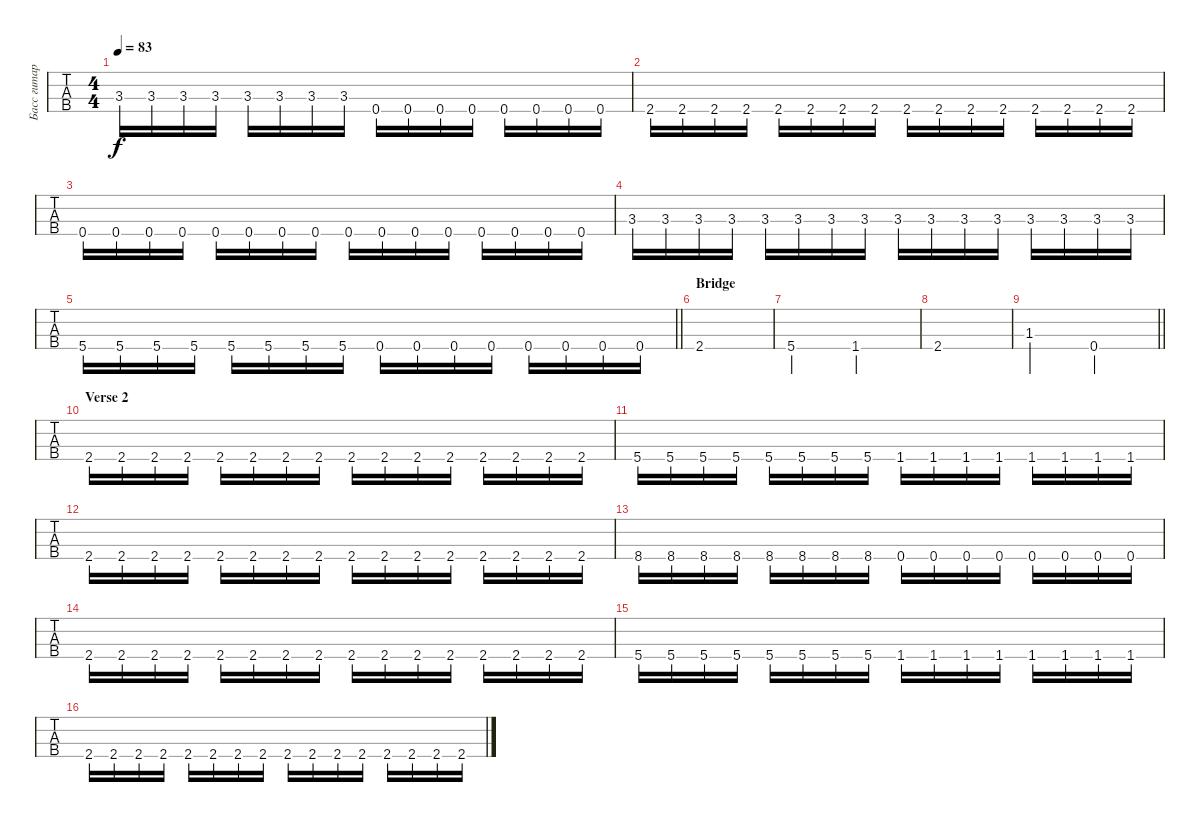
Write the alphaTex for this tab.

\track ("Басс гитара" "Басс гитар") {instrument electricbassfinger}
\staff {tabs}
\tuning (G2 D2 A1 D1) {hide}
\ts (4 4)
\tempo 83
\clef f4
\ks c
3.3.16{dy f} 3.3.16 3.3.16 3.3.16 3.3.16 3.3.16 3.3.16 3.3.16 0.4.16 0.4.16 0.4.16 0.4.16 0.4.16 0.4.16 0.4.16 0.4.16 |
2.4.16 2.4.16 2.4.16 2.4.16 2.4.16 2.4.16 2.4.16 2.4.16 2.4.16 2.4.16 2.4.16 2.4.16 2.4.16 2.4.16 2.4.16 2.4.16 |
0.4.16 0.4.16 0.4.16 0.4.16 0.4.16 0.4.16 0.4.16 0.4.16 0.4.16 0.4.16 0.4.16 0.4.16 0.4.16 0.4.16 0.4.16 0.4.16 |
3.3.16 3.3.16 3.3.16 3.3.16 3.3.16 3.3.16 3.3.16 3.3.16 3.3.16 3.3.16 3.3.16 3.3.16 3.3.16 3.3.16 3.3.16 3.3.16 |
\barLineRight lightlight
5.4.16 5.4.16 5.4.16 5.4.16 5.4.16 5.4.16 5.4.16 5.4.16 0.4.16 0.4.16 0.4.16 0.4.16 0.4.16 0.4.16 0.4.16 0.4.16 |
\section ("" "Bridge")
2.4.1 |
5.4.2 1.4.2 |
2.4.1 |
\barLineRight lightlight
1.3.2 0.4.2 |
\section ("" "Verse 2")
2.4.16 2.4.16 2.4.16 2.4.16 2.4.16 2.4.16 2.4.16 2.4.16 2.4.16 2.4.16 2.4.16 2.4.16 2.4.16 2.4.16 2.4.16 2.4.16 |
5.4.16 5.4.16 5.4.16 5.4.16 5.4.16 5.4.16 5.4.16 5.4.16 1.4.16 1.4.16 1.4.16 1.4.16 1.4.16 1.4.16 1.4.16 1.4.16 |
2.4.16 2.4.16 2.4.16 2.4.16 2.4.16 2.4.16 2.4.16 2.4.16 2.4.16 2.4.16 2.4.16 2.4.16 2.4.16 2.4.16 2.4.16 2.4.16 |
8.4.16 8.4.16 8.4.16 8.4.16 8.4.16 8.4.16 8.4.16 8.4.16 0.4.16 0.4.16 0.4.16 0.4.16 0.4.16 0.4.16 0.4.16 0.4.16 |
2.4.16 2.4.16 2.4.16 2.4.16 2.4.16 2.4.16 2.4.16 2.4.16 2.4.16 2.4.16 2.4.16 2.4.16 2.4.16 2.4.16 2.4.16 2.4.16 |
5.4.16 5.4.16 5.4.16 5.4.16 5.4.16 5.4.16 5.4.16 5.4.16 1.4.16 1.4.16 1.4.16 1.4.16 1.4.16 1.4.16 1.4.16 1.4.16 |
2.4.16 2.4.16 2.4.16 2.4.16 2.4.16 2.4.16 2.4.16 2.4.16 2.4.16 2.4.16 2.4.16 2.4.16 2.4.16 2.4.16 2.4.16 2.4.16
